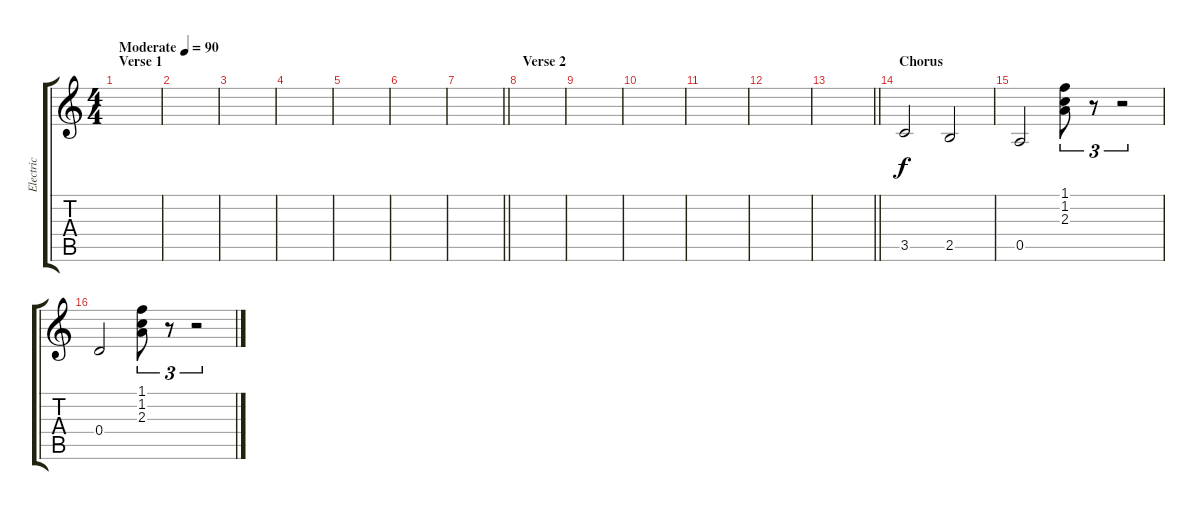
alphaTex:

\track ("Electric" "Electric") {instrument overdrivenguitar}
\staff {score tabs}
\tuning (E4 B3 G3 D3 A2 E2) {hide}
\ts (4 4)
\section ("" "Verse 1")
\tempo (90 "Moderate")
\clef g2
\ks c
|
|
|
|
|
|
\barLineRight lightlight
|
\section ("" "Verse 2")
|
|
|
|
|
\barLineRight lightlight
|
\section ("" "Chorus")
3.5.2 2.5.2 |
0.5.2 (1.1 1.2 2.3).8{tu (3 2)} r.8{tu (3 2)} r.2{tu (3 2)} |
0.4.2 (1.1 1.2 2.3).8{tu (3 2)} r.8{tu (3 2)} r.2{tu (3 2)}
